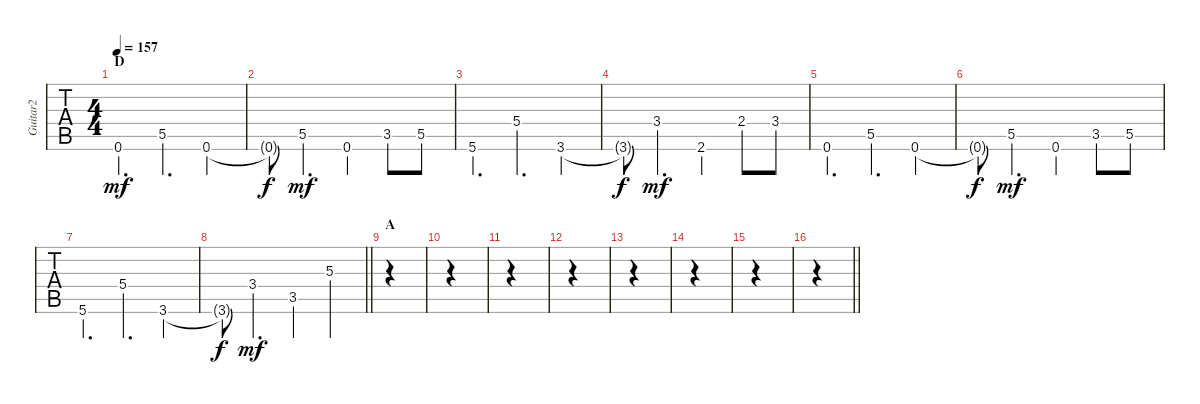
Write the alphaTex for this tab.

\track ("Guitar2" "Guitar2") {instrument distortionguitar}
\staff {tabs}
\tuning (E4 B3 G3 D3 A2 D2) {hide}
\ts (4 4)
\section ("" "D")
\tempo 157
\clef g2
\ks c
0.6.4{d dy mf} 5.5.4{d} 0.6.4 |
0.6{t}.8{dy f} 5.5.4{d dy mf} 0.6.4 3.5.8 5.5.8 |
5.6.4{d} 5.4.4{d} 3.6.4 |
3.6{t}.8{dy f} 3.4.4{d dy mf} 2.6.4 2.4.8 3.4.8 |
0.6.4{d} 5.5.4{d} 0.6.4 |
0.6{t}.8{dy f} 5.5.4{d dy mf} 0.6.4 3.5.8 5.5.8 |
5.6.4{d} 5.4.4{d} 3.6.4 |
\barLineRight lightlight
3.6{t}.8{dy f} 3.4.4{d dy mf} 3.5.4 5.3.4 |
\section ("" "A")
|
|
|
|
|
|
|
\barLineRight lightlight
